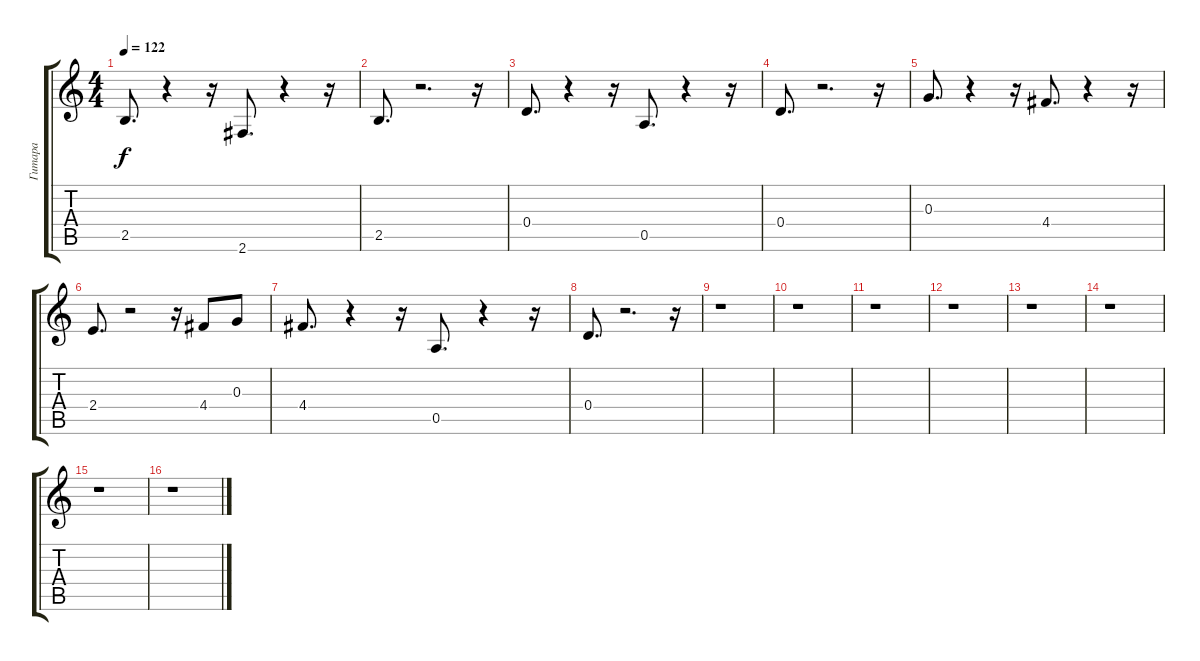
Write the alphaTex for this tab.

\track ("Гитара" "Гитара") {instrument electricguitarclean}
\staff {score tabs}
\tuning (E4 B3 G3 D3 A2 E2) {hide}
\ts (4 4)
\tempo 122
\clef g2
\ks c
2.5.8{d dy f instrument electricguitarclean} r.4 r.16 2.6.8{d} r.4 r.16 |
2.5.8{d} r.2{d} r.16 |
0.4.8{d} r.4 r.16 0.5.8{d} r.4 r.16 |
0.4.8{d} r.2{d} r.16 |
0.3.8{d} r.4 r.16 4.4.8{d} r.4 r.16 |
2.4.8{d} r.2 r.16 4.4.8 0.3.8 |
4.4.8{d} r.4 r.16 0.5.8{d} r.4 r.16 |
0.4.8{d} r.2{d} r.16 |
r.1 |
r.1 |
r.1 |
r.1 |
r.1 |
r.1 |
r.1 |
r.1
